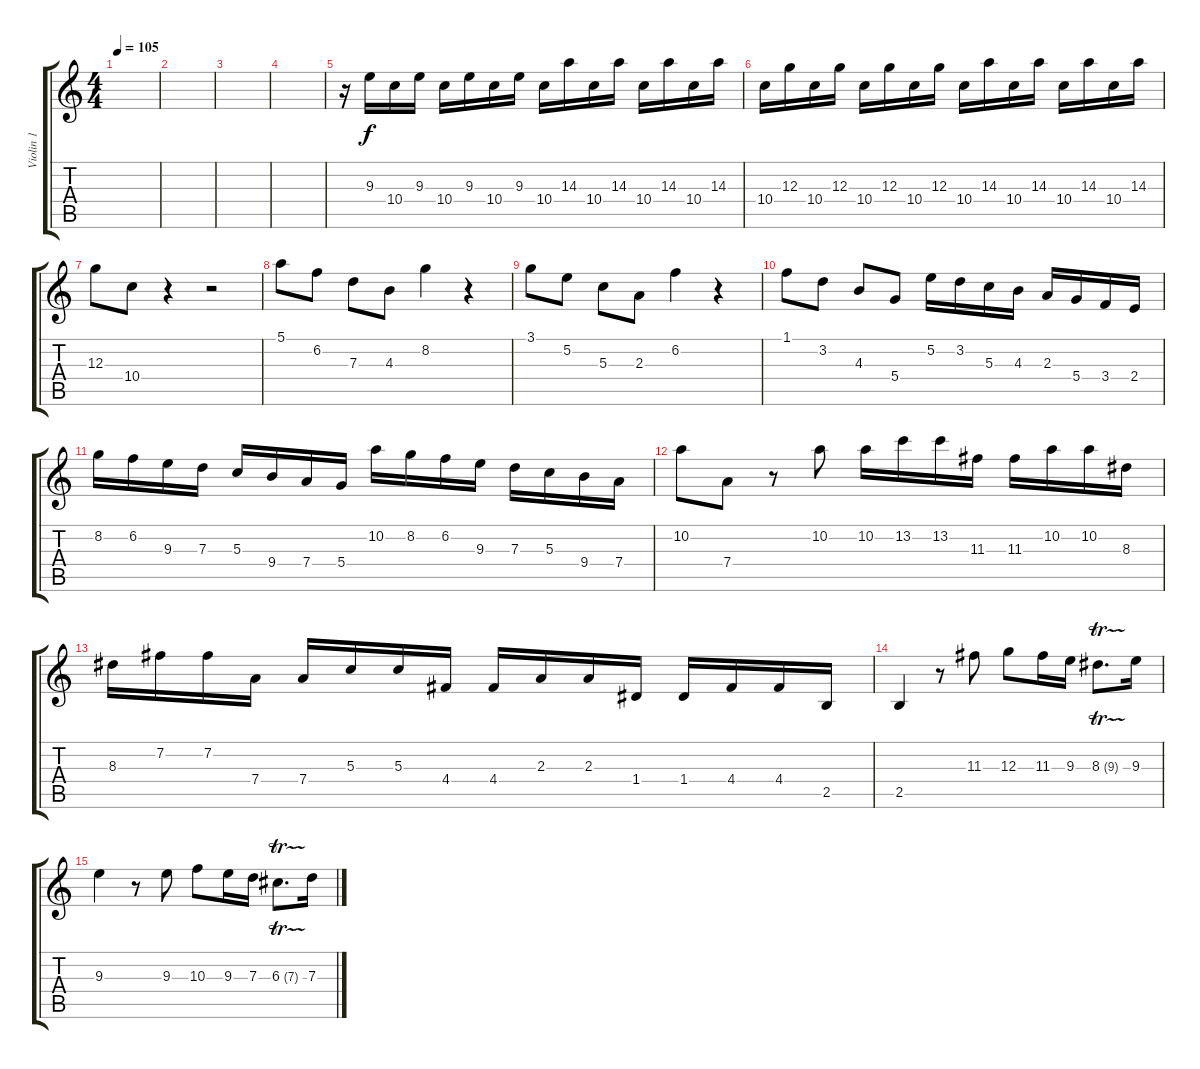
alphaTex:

\track ("Violin 1" "Violin 1") {instrument overdrivenguitar}
\staff {score tabs}
\tuning (E4 B3 G3 D3 A2 E2) {hide}
\ts (4 4)
\tempo 105
\clef g2
\ks c
|
|
|
|
r.16 9.3.16 10.4.16 9.3.16 10.4.16 9.3.16 10.4.16 9.3.16 10.4.16 14.3.16 10.4.16 14.3.16 10.4.16 14.3.16 10.4.16 14.3.16 |
10.4.16 12.3.16 10.4.16 12.3.16 10.4.16 12.3.16 10.4.16 12.3.16 10.4.16 14.3.16 10.4.16 14.3.16 10.4.16 14.3.16 10.4.16 14.3.16 |
12.3.8 10.4.8 r.4 r.2 |
5.1.8 6.2.8 7.3.8 4.3.8 8.2.4 r.4 |
3.1.8 5.2.8 5.3.8 2.3.8 6.2.4 r.4 |
1.1.8 3.2.8 4.3.8 5.4.8 5.2.16 3.2.16 5.3.16 4.3.16 2.3.16 5.4.16 3.4.16 2.4.16 |
8.2.16 6.2.16 9.3.16 7.3.16 5.3.16 9.4.16 7.4.16 5.4.16 10.2.16 8.2.16 6.2.16 9.3.16 7.3.16 5.3.16 9.4.16 7.4.16 |
10.2.8 7.4.8 r.8 10.2.8 10.2.16 13.2.16 13.2.16 11.3.16 11.3.16 10.2.16 10.2.16 8.3.16 |
8.3.16 7.2.16 7.2.16 7.4.16 7.4.16 5.3.16 5.3.16 4.4.16 4.4.16 2.3.16 2.3.16 1.4.16 1.4.16 4.4.16 4.4.16 2.5.16 |
2.5.4 r.8 11.3.8 12.3.8 11.3.16 9.3.16 8.3{tr (9 32)}.8{d} 9.3.16 |
9.3.4 r.8 9.3.8 10.3.8 9.3.16 7.3.16 6.3{tr (7 32)}.8{d} 7.3.16
